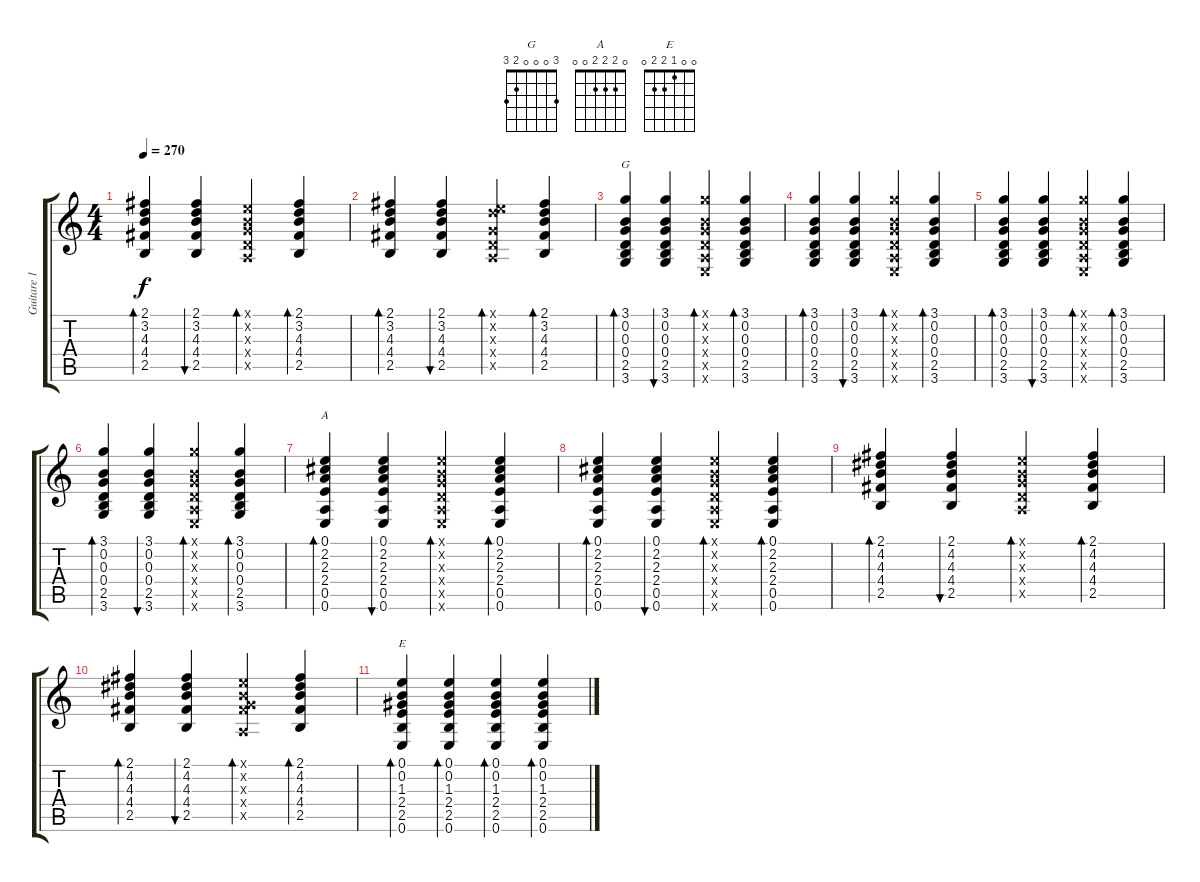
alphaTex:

\track ("Guitare 1" "Guitare 1") {instrument electricguitarjazz}
\staff {score tabs}
\tuning (E4 B3 G3 D3 A2 E2) {hide}
\chord ("G" 3 0 0 0 2 3)
\chord ("A" 0 2 2 2 0 0)
\chord ("E" 0 0 1 2 2 0)
\ts (4 4)
\tempo 270
\clef g2
\ks c
(2.1 3.2 4.3 4.4 2.5).4{bd 60 dy f} (2.1 3.2 4.3 4.4 2.5).4{bu 60} (0.1{x} 0.2{x} 0.3{x} 0.4{x} 0.5{x}).4{bd 60} (2.1 3.2 4.3 4.4 2.5).4{bd 60} |
(2.1 3.2 4.3 4.4 2.5).4{bd 60} (2.1 3.2 4.3 4.4 2.5).4{bu 60} (0.1{x} 3.2{x} 0.3{x} 0.4{x} 0.5{x}).4{bd 60} (2.1 3.2 4.3 4.4 2.5).4{bd 60} |
(3.1 0.2 0.3 0.4 2.5 3.6).4{bd 60 ch "G"} (3.1 0.2 0.3 0.4 2.5 3.6).4{bu 60} (3.1{x} 0.2{x} 0.3{x} 0.4{x} 0.5{x} 0.6{x}).4{bd 60} (3.1 0.2 0.3 0.4 2.5 3.6).4{bd 60} |
(3.1 0.2 0.3 0.4 2.5 3.6).4{bd 60} (3.1 0.2 0.3 0.4 2.5 3.6).4{bu 60} (3.1{x} 0.2{x} 0.3{x} 0.4{x} 0.5{x} 0.6{x}).4{bd 60} (3.1 0.2 0.3 0.4 2.5 3.6).4{bd 60} |
(3.1 0.2 0.3 0.4 2.5 3.6).4{bd 60} (3.1 0.2 0.3 0.4 2.5 3.6).4{bu 60} (3.1{x} 0.2{x} 0.3{x} 0.4{x} 0.5{x} 0.6{x}).4{bd 60} (3.1 0.2 0.3 0.4 2.5 3.6).4{bd 60} |
(3.1 0.2 0.3 0.4 2.5 3.6).4{bd 60} (3.1 0.2 0.3 0.4 2.5 3.6).4{bu 60} (3.1{x} 0.2{x} 0.3{x} 0.4{x} 0.5{x} 0.6{x}).4{bd 60} (3.1 0.2 0.3 0.4 2.5 3.6).4{bd 60} |
(0.1 2.2 2.3 2.4 0.5 0.6).4{bd 60 ch "A"} (0.1 2.2 2.3 2.4 0.5 0.6).4{bu 60} (0.1{x} 0.2{x} 0.3{x} 0.4{x} 0.5{x} 0.6{x}).4{bd 60} (0.1 2.2 2.3 2.4 0.5 0.6).4{bd 60} |
(0.1 2.2 2.3 2.4 0.5 0.6).4{bd 60} (0.1 2.2 2.3 2.4 0.5 0.6).4{bu 60} (0.1{x} 0.2{x} 0.3{x} 0.4{x} 0.5{x} 0.6{x}).4{bd 60} (0.1 2.2 2.3 2.4 0.5 0.6).4{bd 60} |
(2.1 4.2 4.3 4.4 2.5).4{bd 60} (2.1 4.2 4.3 4.4 2.5).4{bu 60} (0.1{x} 0.2{x} 0.3{x} 0.4{x} 0.5{x}).4{bd 60} (2.1 4.2 4.3 4.4 2.5).4{bd 60} |
(2.1 4.2 4.3 4.4 2.5).4{bd 60} (2.1 4.2 4.3 4.4 2.5).4{bu 60} (0.1{x} 0.2{x} 0.3{x} 4.4{x} 0.5{x}).4{bd 60} (2.1 4.2 4.3 4.4 2.5).4{bd 60} |
(0.1 0.2 1.3 2.4 2.5 0.6).4{bd 60 ch "E"} (0.1 0.2 1.3 2.4 2.5 0.6).4{bd 60} (0.1 0.2 1.3 2.4 2.5 0.6).4{bd 60} (0.1 0.2 1.3 2.4 2.5 0.6).4{bd 60}
